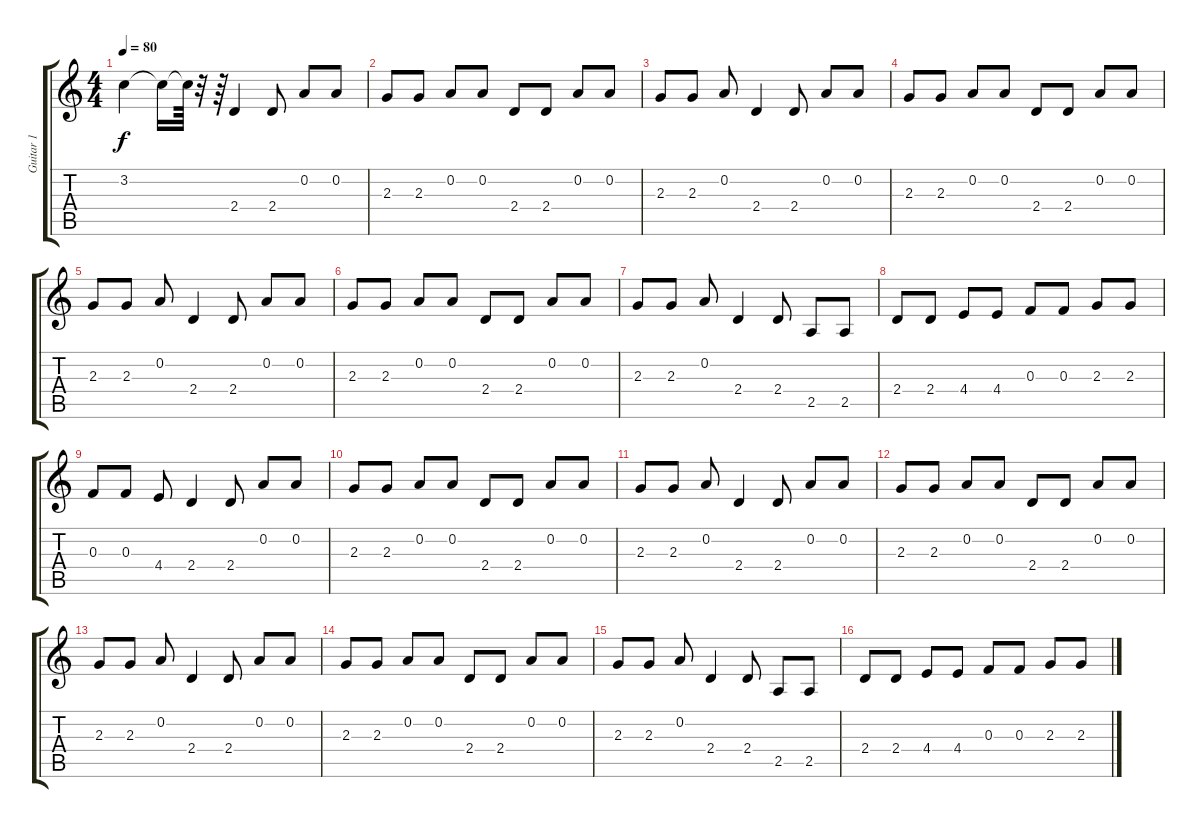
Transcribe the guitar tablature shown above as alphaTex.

\track ("Guitar 1" "Guitar 1") {instrument distortionguitar}
\staff {score tabs}
\tuning (D4 A3 F3 C3 G2 D2) {hide}
\ts (4 4)
\tempo 80
\clef g2
\ks c
3.2{t}.4{dy f} 3.2{t}.16 3.2{t}.64 r.32 r.64 2.4.4 2.4.8 0.2.8 0.2.8 |
2.3.8 2.3.8 0.2.8 0.2.8 2.4.8 2.4.8 0.2.8 0.2.8 |
2.3.8 2.3.8 0.2.8 2.4.4 2.4.8 0.2.8 0.2.8 |
2.3.8 2.3.8 0.2.8 0.2.8 2.4.8 2.4.8 0.2.8 0.2.8 |
2.3.8 2.3.8 0.2.8 2.4.4 2.4.8 0.2.8 0.2.8 |
2.3.8 2.3.8 0.2.8 0.2.8 2.4.8 2.4.8 0.2.8 0.2.8 |
2.3.8 2.3.8 0.2.8 2.4.4 2.4.8 2.5.8 2.5.8 |
2.4.8 2.4.8 4.4.8 4.4.8 0.3.8 0.3.8 2.3.8 2.3.8 |
0.3.8 0.3.8 4.4.8 2.4.4 2.4.8 0.2.8 0.2.8 |
2.3.8 2.3.8 0.2.8 0.2.8 2.4.8 2.4.8 0.2.8 0.2.8 |
2.3.8 2.3.8 0.2.8 2.4.4 2.4.8 0.2.8 0.2.8 |
2.3.8 2.3.8 0.2.8 0.2.8 2.4.8 2.4.8 0.2.8 0.2.8 |
2.3.8 2.3.8 0.2.8 2.4.4 2.4.8 0.2.8 0.2.8 |
2.3.8 2.3.8 0.2.8 0.2.8 2.4.8 2.4.8 0.2.8 0.2.8 |
2.3.8 2.3.8 0.2.8 2.4.4 2.4.8 2.5.8 2.5.8 |
2.4.8 2.4.8 4.4.8 4.4.8 0.3.8 0.3.8 2.3.8 2.3.8
